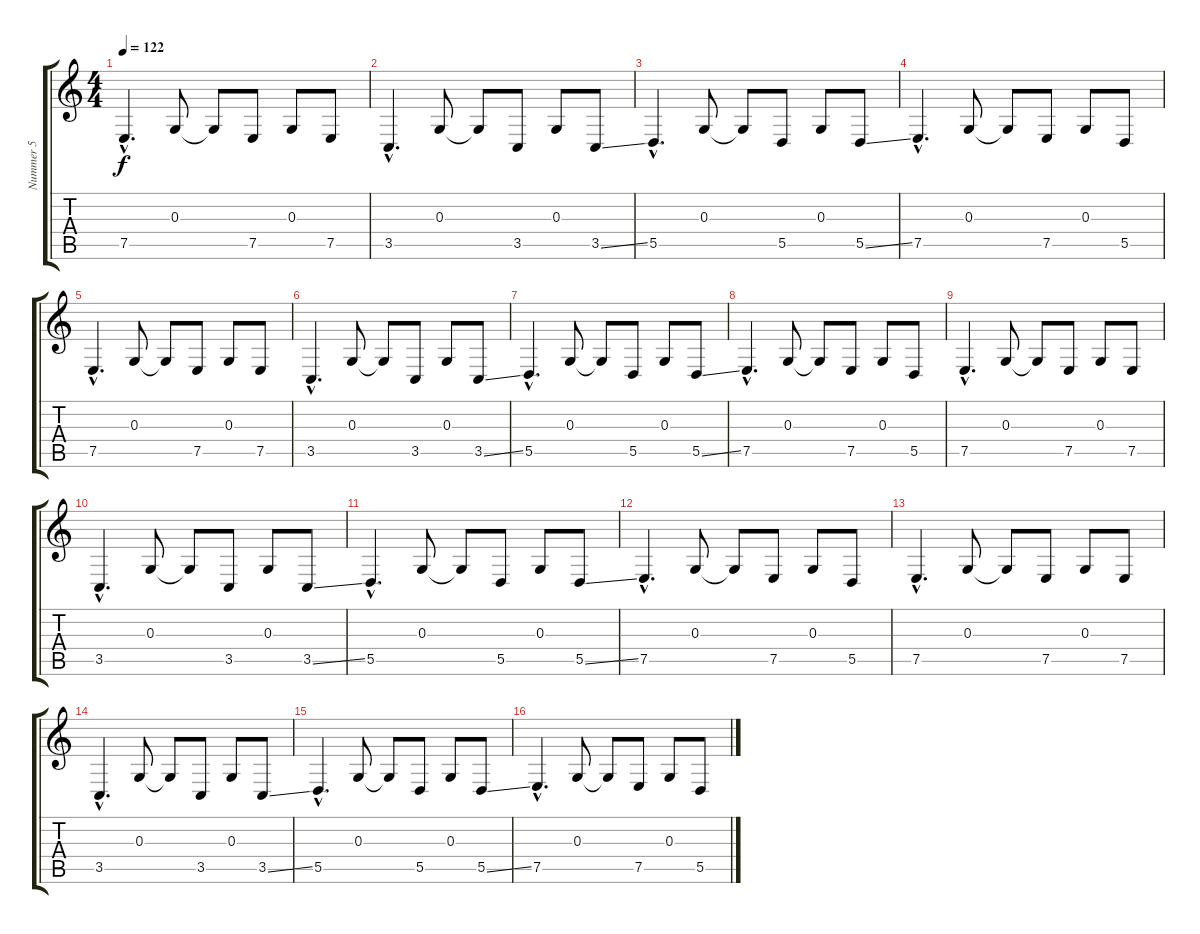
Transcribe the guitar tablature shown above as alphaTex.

\track ("Nummer 5" "Nummer 5") {instrument tuba}
\staff {score tabs}
\tuning (E4 B3 G3 D3 A2 E2) {hide}
\ts (4 4)
\tempo 122
\clef g2
\ks c
7.5{hac}.4{d dy f} 0.3.8 0.3{t}.8 7.5.8 0.3.8 7.5.8 |
3.5{hac}.4{d} 0.3.8 0.3{t}.8 3.5.8 0.3.8 3.5{ss}.8 |
5.5{hac}.4{d} 0.3.8 0.3{t}.8 5.5.8 0.3.8 5.5{ss}.8 |
7.5{hac}.4{d} 0.3.8 0.3{t}.8 7.5.8 0.3.8 5.5.8 |
7.5{hac}.4{d} 0.3.8 0.3{t}.8 7.5.8 0.3.8 7.5.8 |
3.5{hac}.4{d} 0.3.8 0.3{t}.8 3.5.8 0.3.8 3.5{ss}.8 |
5.5{hac}.4{d} 0.3.8 0.3{t}.8 5.5.8 0.3.8 5.5{ss}.8 |
7.5{hac}.4{d} 0.3.8 0.3{t}.8 7.5.8 0.3.8 5.5.8 |
7.5{hac}.4{d} 0.3.8 0.3{t}.8 7.5.8 0.3.8 7.5.8 |
3.5{hac}.4{d} 0.3.8 0.3{t}.8 3.5.8 0.3.8 3.5{ss}.8 |
5.5{hac}.4{d} 0.3.8 0.3{t}.8 5.5.8 0.3.8 5.5{ss}.8 |
7.5{hac}.4{d} 0.3.8 0.3{t}.8 7.5.8 0.3.8 5.5.8 |
7.5{hac}.4{d} 0.3.8 0.3{t}.8 7.5.8 0.3.8 7.5.8 |
3.5{hac}.4{d} 0.3.8 0.3{t}.8 3.5.8 0.3.8 3.5{ss}.8 |
5.5{hac}.4{d} 0.3.8 0.3{t}.8 5.5.8 0.3.8 5.5{ss}.8 |
7.5{hac}.4{d} 0.3.8 0.3{t}.8 7.5.8 0.3.8 5.5.8
